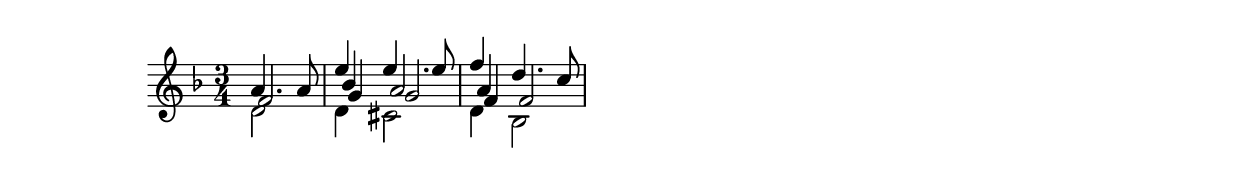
%% Do not edit this file; it is auto-generated from LSR http://lsr.dsi.unimi.it
%% This file is in the public domain.
\version "2.11.49"

\header {
  lsrtags = "simultaneous-notes"

 doctitlees = "Voces adicionales para evitar colisiones"
 texidoces = "
En ciertos casos de polifonía compleja, se necesitan voces adicionales
para evitar colisiones entre las notas.  Las voces adicionales se
añaden definiendo una variable que utiliza la función de Scheme
context-spec-music.

"

  texidoc = "
In some instances of complex polyphonic music, additional voices are
necessary to avoid collisions between notes.  Additional voices are
added by defining a variable using the Scheme function
@code{context-spec-music}.

"
  doctitle = "Additional voices to avoid collisions"
} % begin verbatim
voiceFive = #(context-spec-music (make-voice-props-set 4) 'Voice)
\relative c'' {
  \time 3/4 \key d \minor \partial 2
  <<
    { \voiceOne
      a4. a8
      e'4 e4. e8
      f4 d4. c8
    } \\ {
      \voiceThree
      f,2
      bes4 a2
      a4 s2
    } \\ {
      \voiceFive
      s2
      g4 g2
      f4 f2
    } \\ {
      \voiceTwo
      d2
      d4 cis2
      d4 bes2
    }
  >>
}
